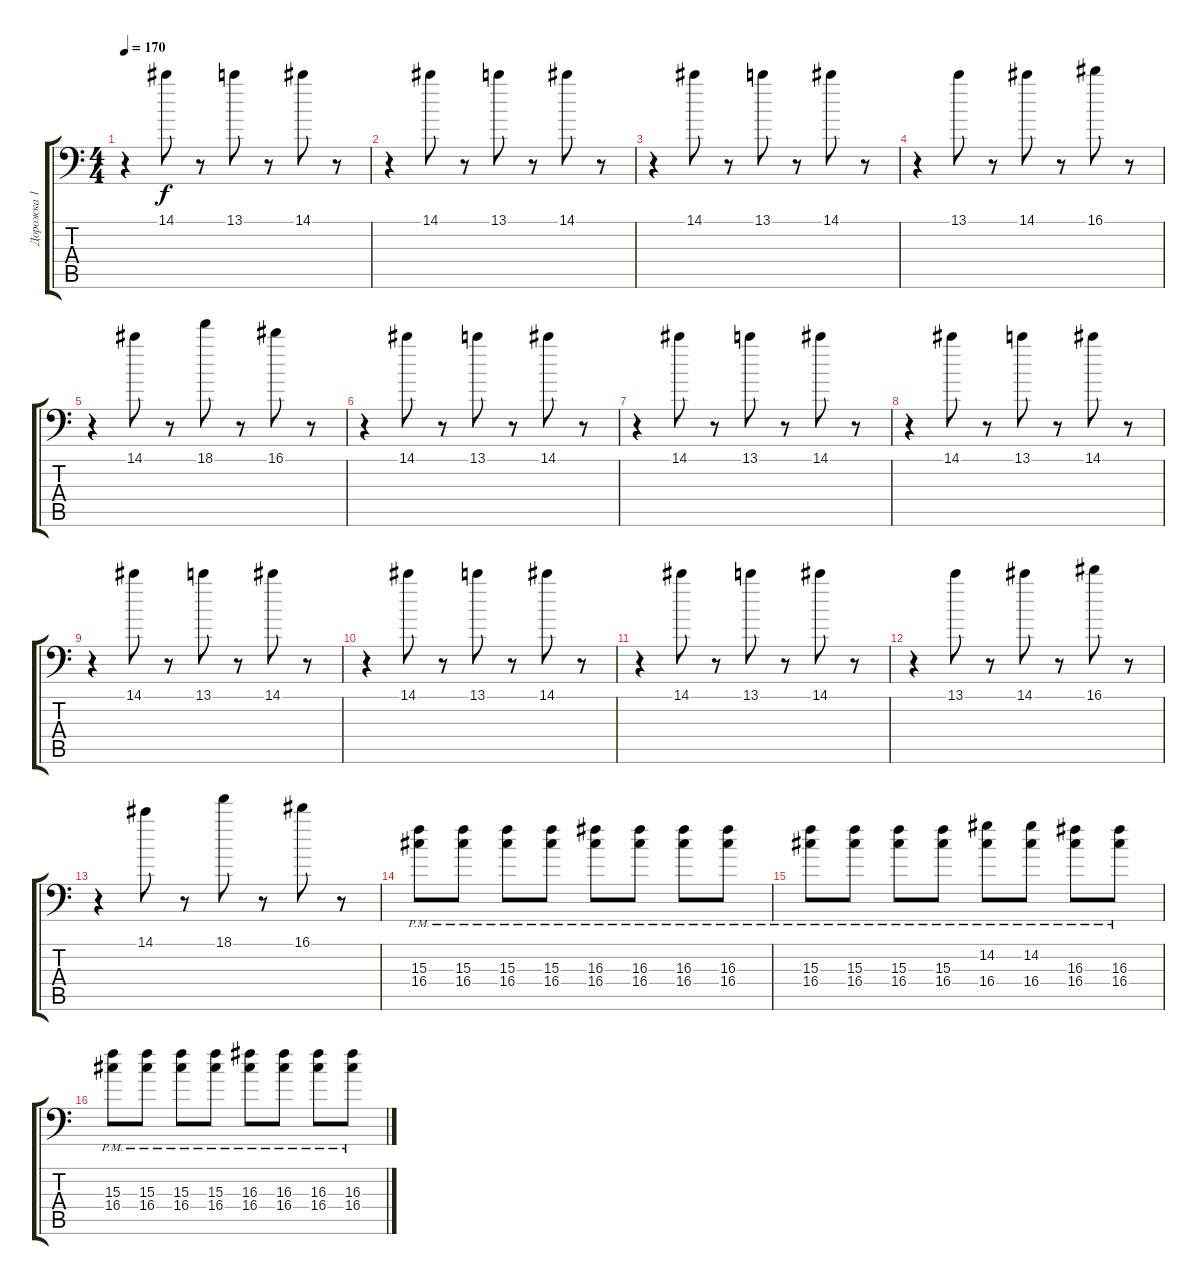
\track ("Дорожка 1" "Дорожка 1") {instrument distortionguitar}
\staff {score tabs}
\tuning (B3 Gb3 D3 A2 E2 A1) {hide}
\ts (4 4)
\tempo 170
\clef f4
\ks c
r.4{dy f} 14.1.8 r.8 13.1.8 r.8 14.1.8 r.8 |
r.4 14.1.8 r.8 13.1.8 r.8 14.1.8 r.8 |
r.4 14.1.8 r.8 13.1.8 r.8 14.1.8 r.8 |
r.4 13.1.8 r.8 14.1.8 r.8 16.1.8 r.8 |
r.4 14.1.8 r.8 18.1.8 r.8 16.1.8 r.8 |
r.4 14.1.8 r.8 13.1.8 r.8 14.1.8 r.8 |
r.4 14.1.8 r.8 13.1.8 r.8 14.1.8 r.8 |
r.4 14.1.8 r.8 13.1.8 r.8 14.1.8 r.8 |
r.4 14.1.8 r.8 13.1.8 r.8 14.1.8 r.8 |
r.4 14.1.8 r.8 13.1.8 r.8 14.1.8 r.8 |
r.4 14.1.8 r.8 13.1.8 r.8 14.1.8 r.8 |
r.4 13.1.8 r.8 14.1.8 r.8 16.1.8 r.8 |
r.4 14.1.8 r.8 18.1.8 r.8 16.1.8 r.8 |
(15.3{pm} 16.4{pm}).8 (15.3{pm} 16.4{pm}).8 (15.3{pm} 16.4{pm}).8 (15.3{pm} 16.4{pm}).8 (16.3{pm} 16.4{pm}).8 (16.3{pm} 16.4{pm}).8 (16.3{pm} 16.4{pm}).8 (16.3{pm} 16.4{pm}).8 |
(15.3{pm} 16.4{pm}).8 (15.3{pm} 16.4{pm}).8 (15.3{pm} 16.4{pm}).8 (15.3{pm} 16.4{pm}).8 (14.2{pm} 16.4{pm}).8 (14.2{pm} 16.4{pm}).8 (16.3{pm} 16.4{pm}).8 (16.3{pm} 16.4{pm}).8 |
(15.3{pm} 16.4{pm}).8 (15.3{pm} 16.4{pm}).8 (15.3{pm} 16.4{pm}).8 (15.3{pm} 16.4{pm}).8 (16.3{pm} 16.4{pm}).8 (16.3{pm} 16.4{pm}).8 (16.3{pm} 16.4{pm}).8 (16.3{pm} 16.4{pm}).8
